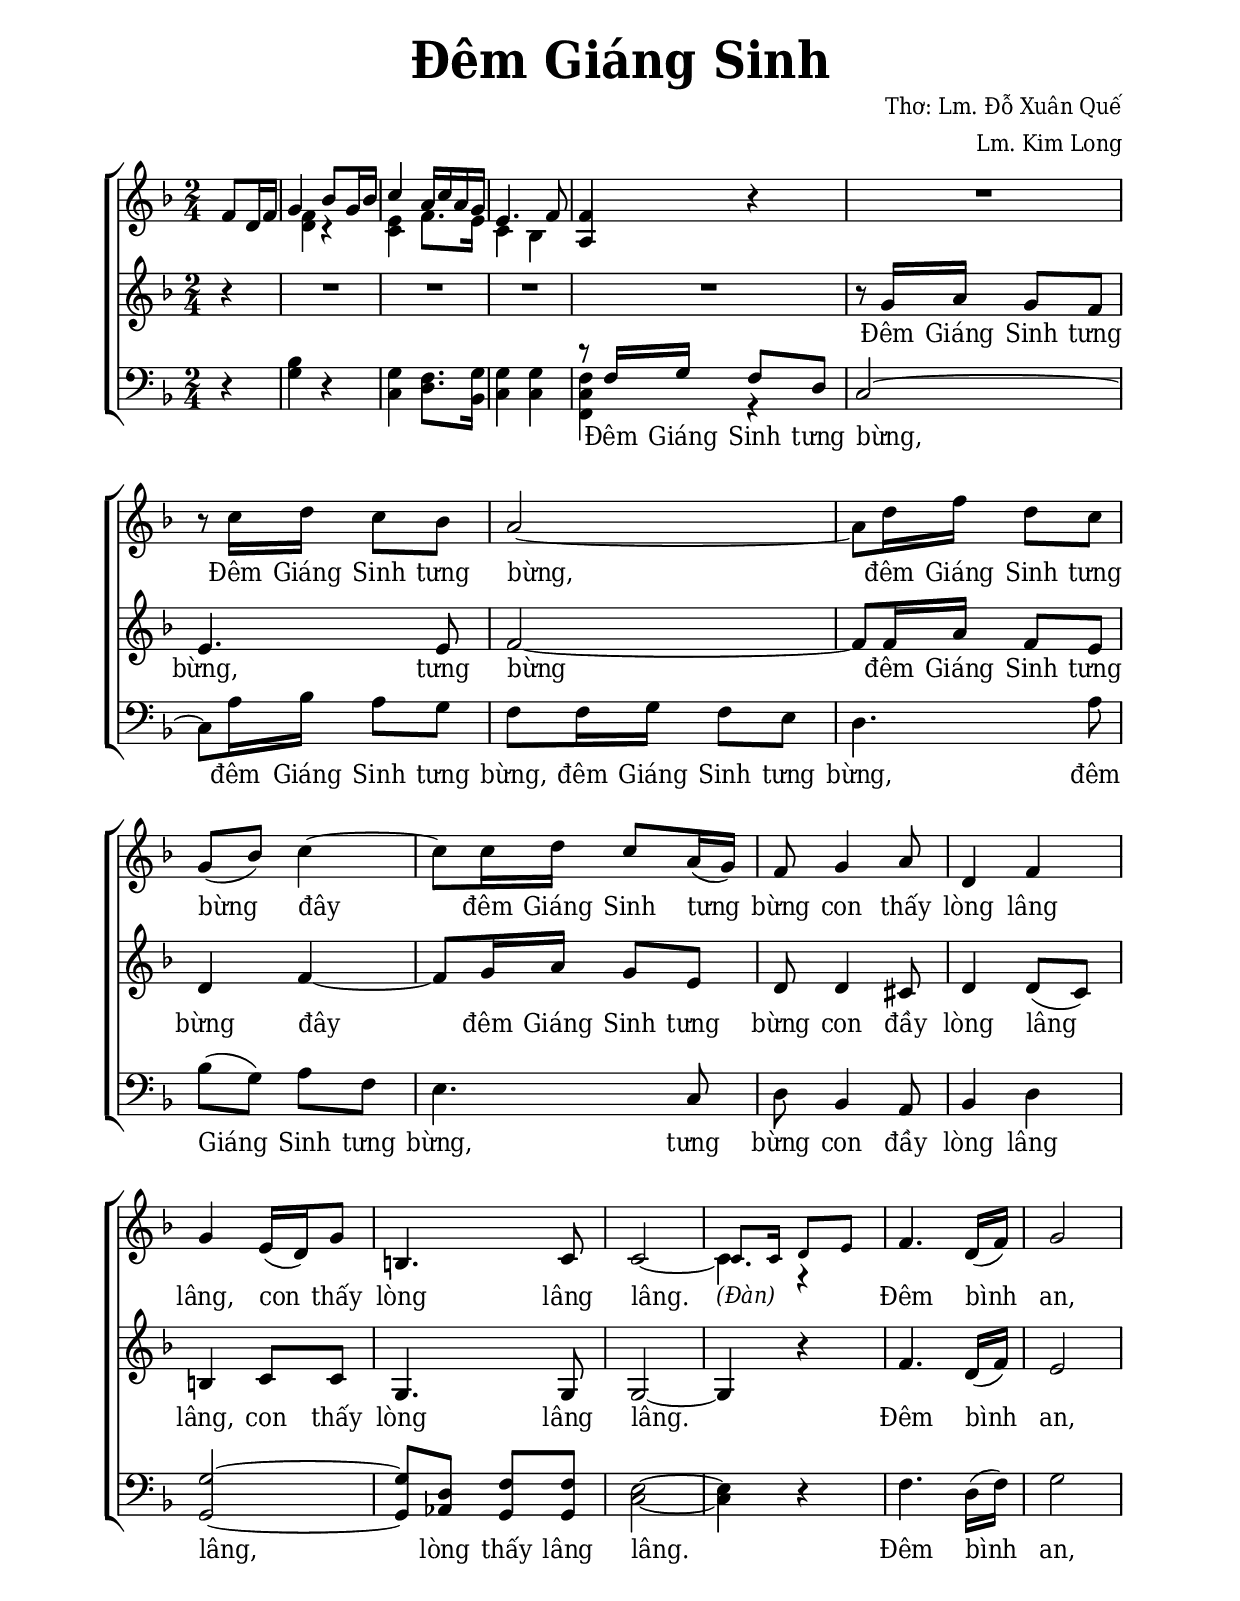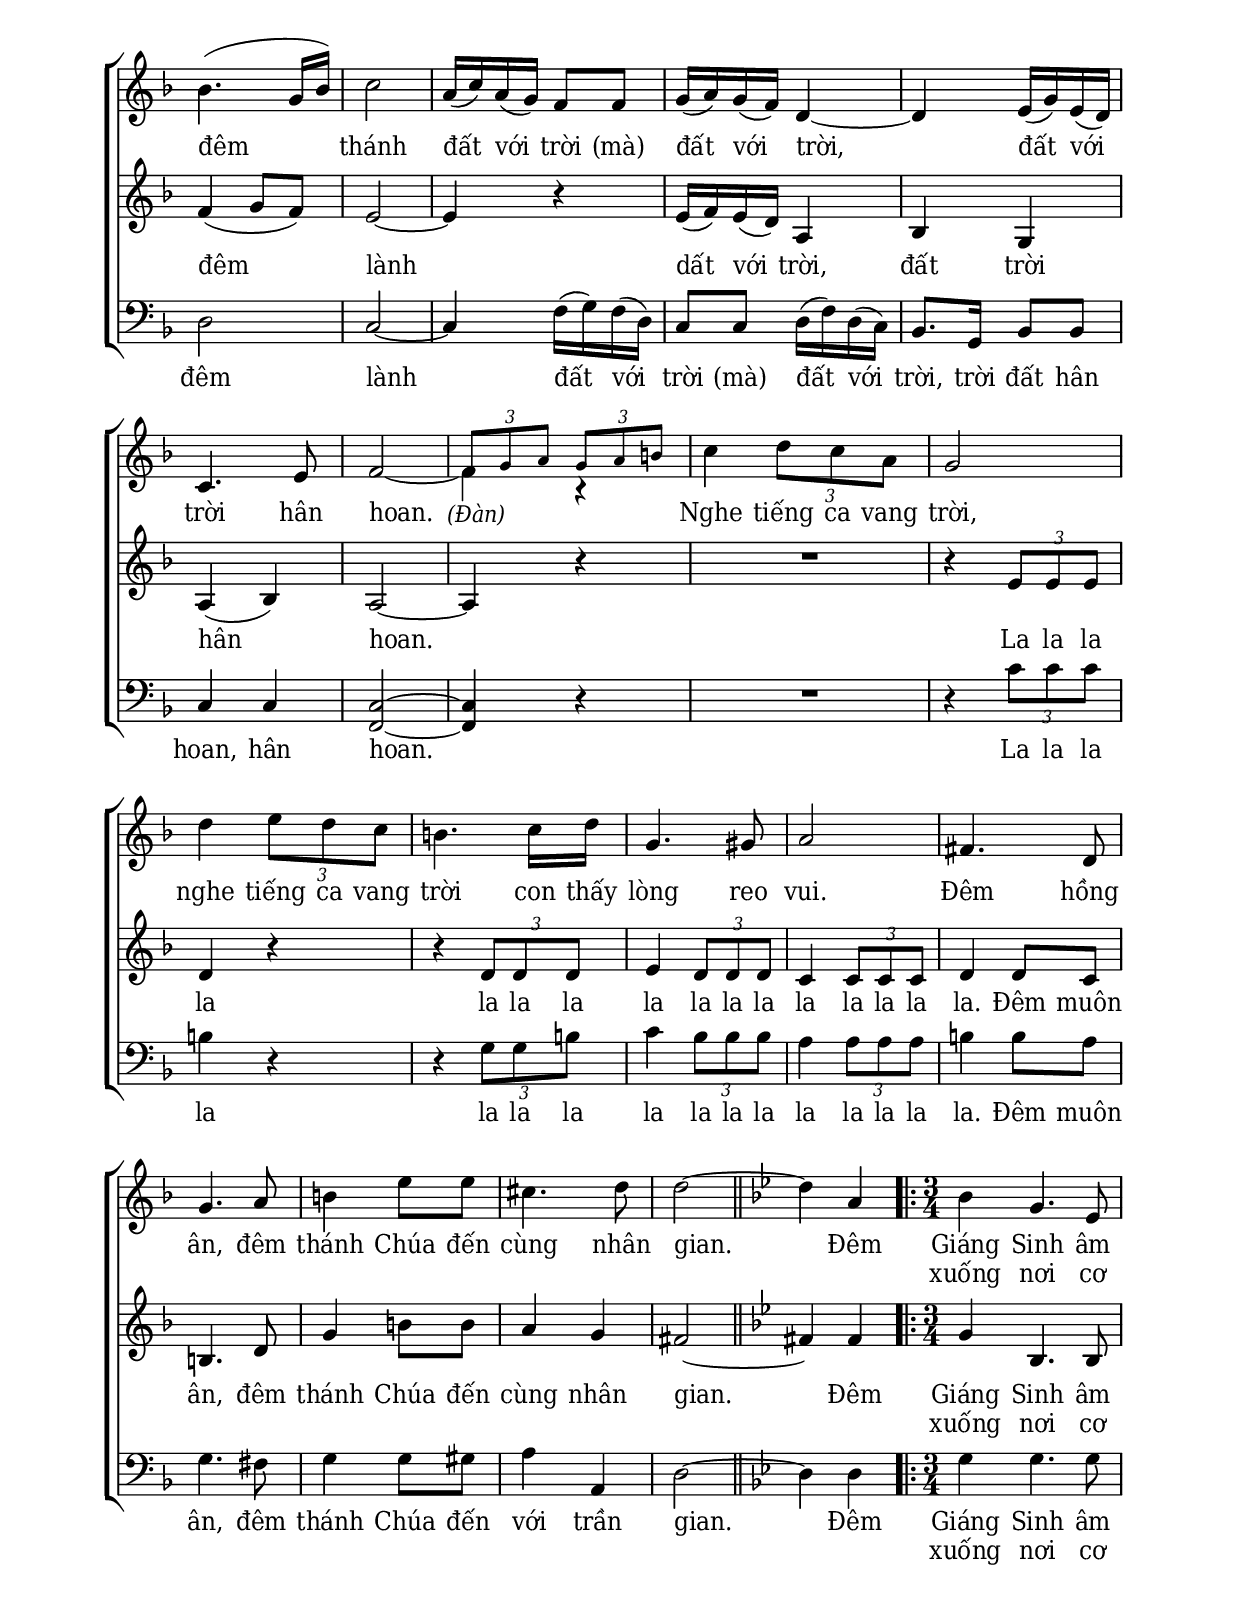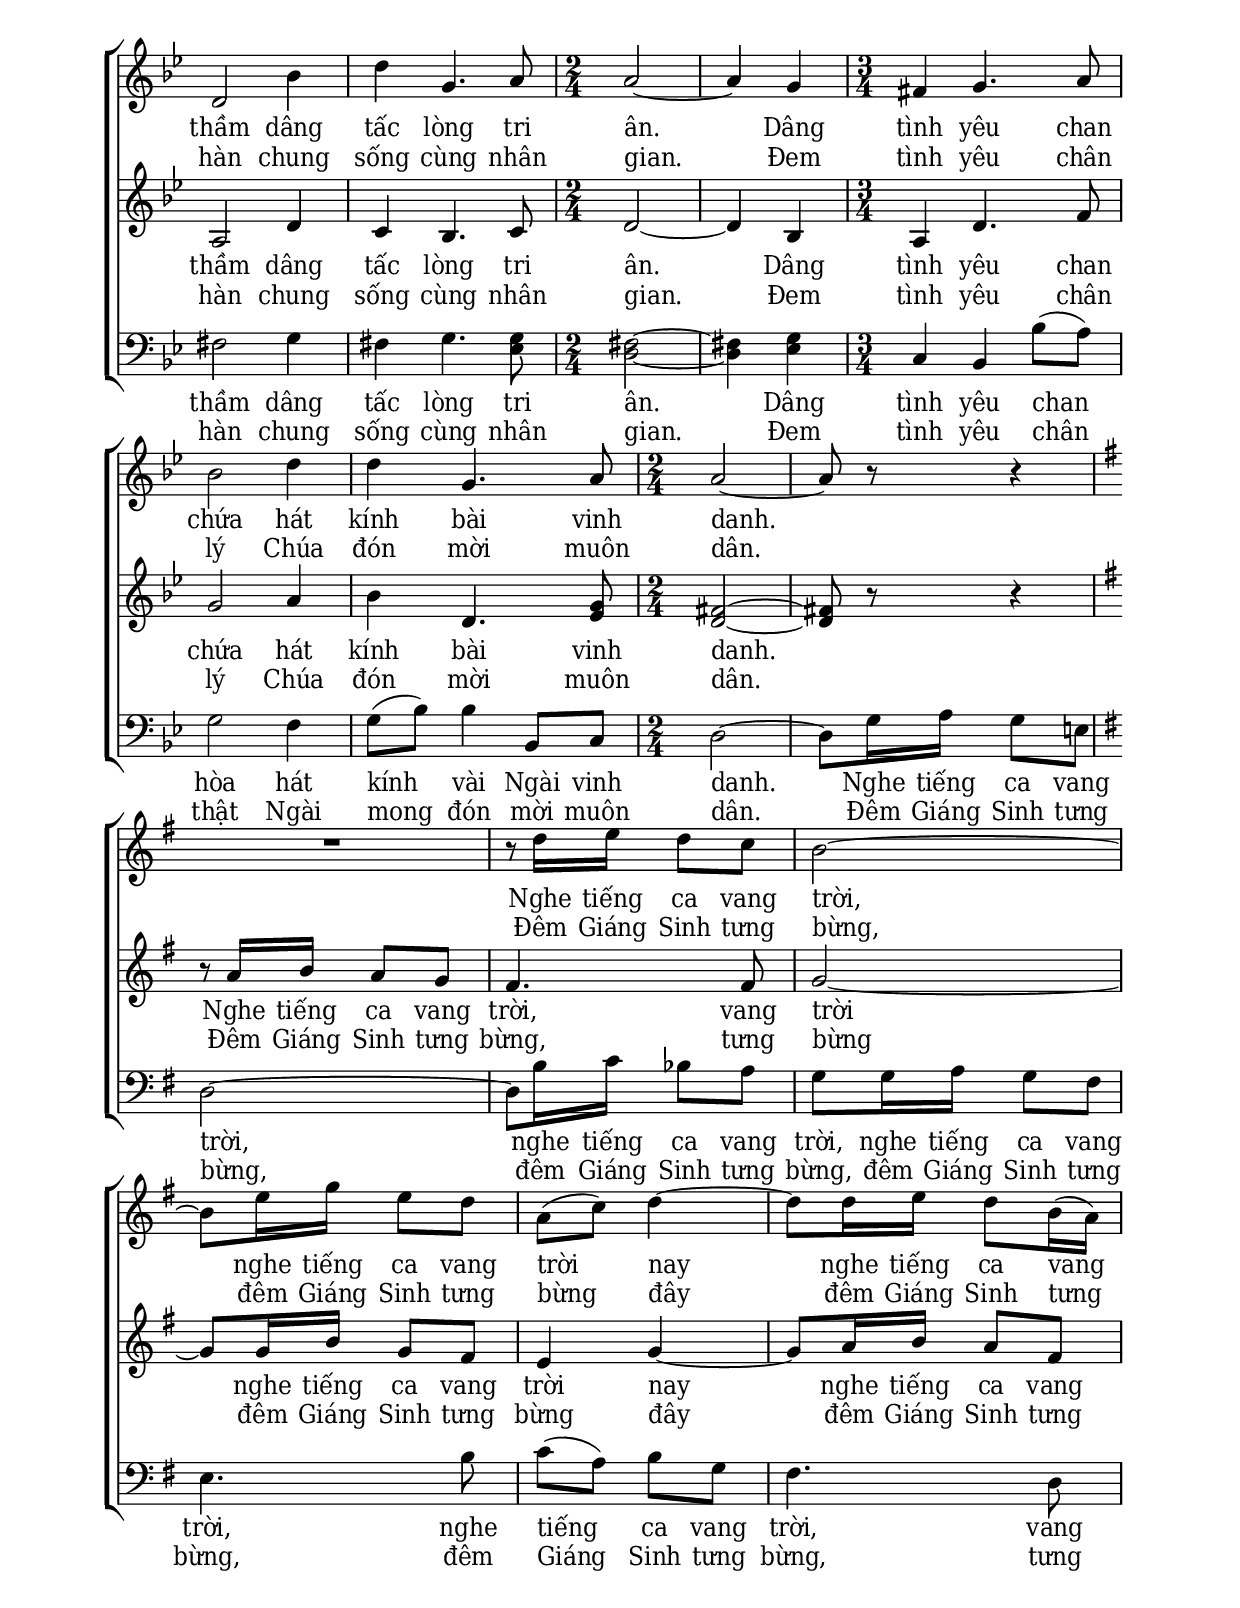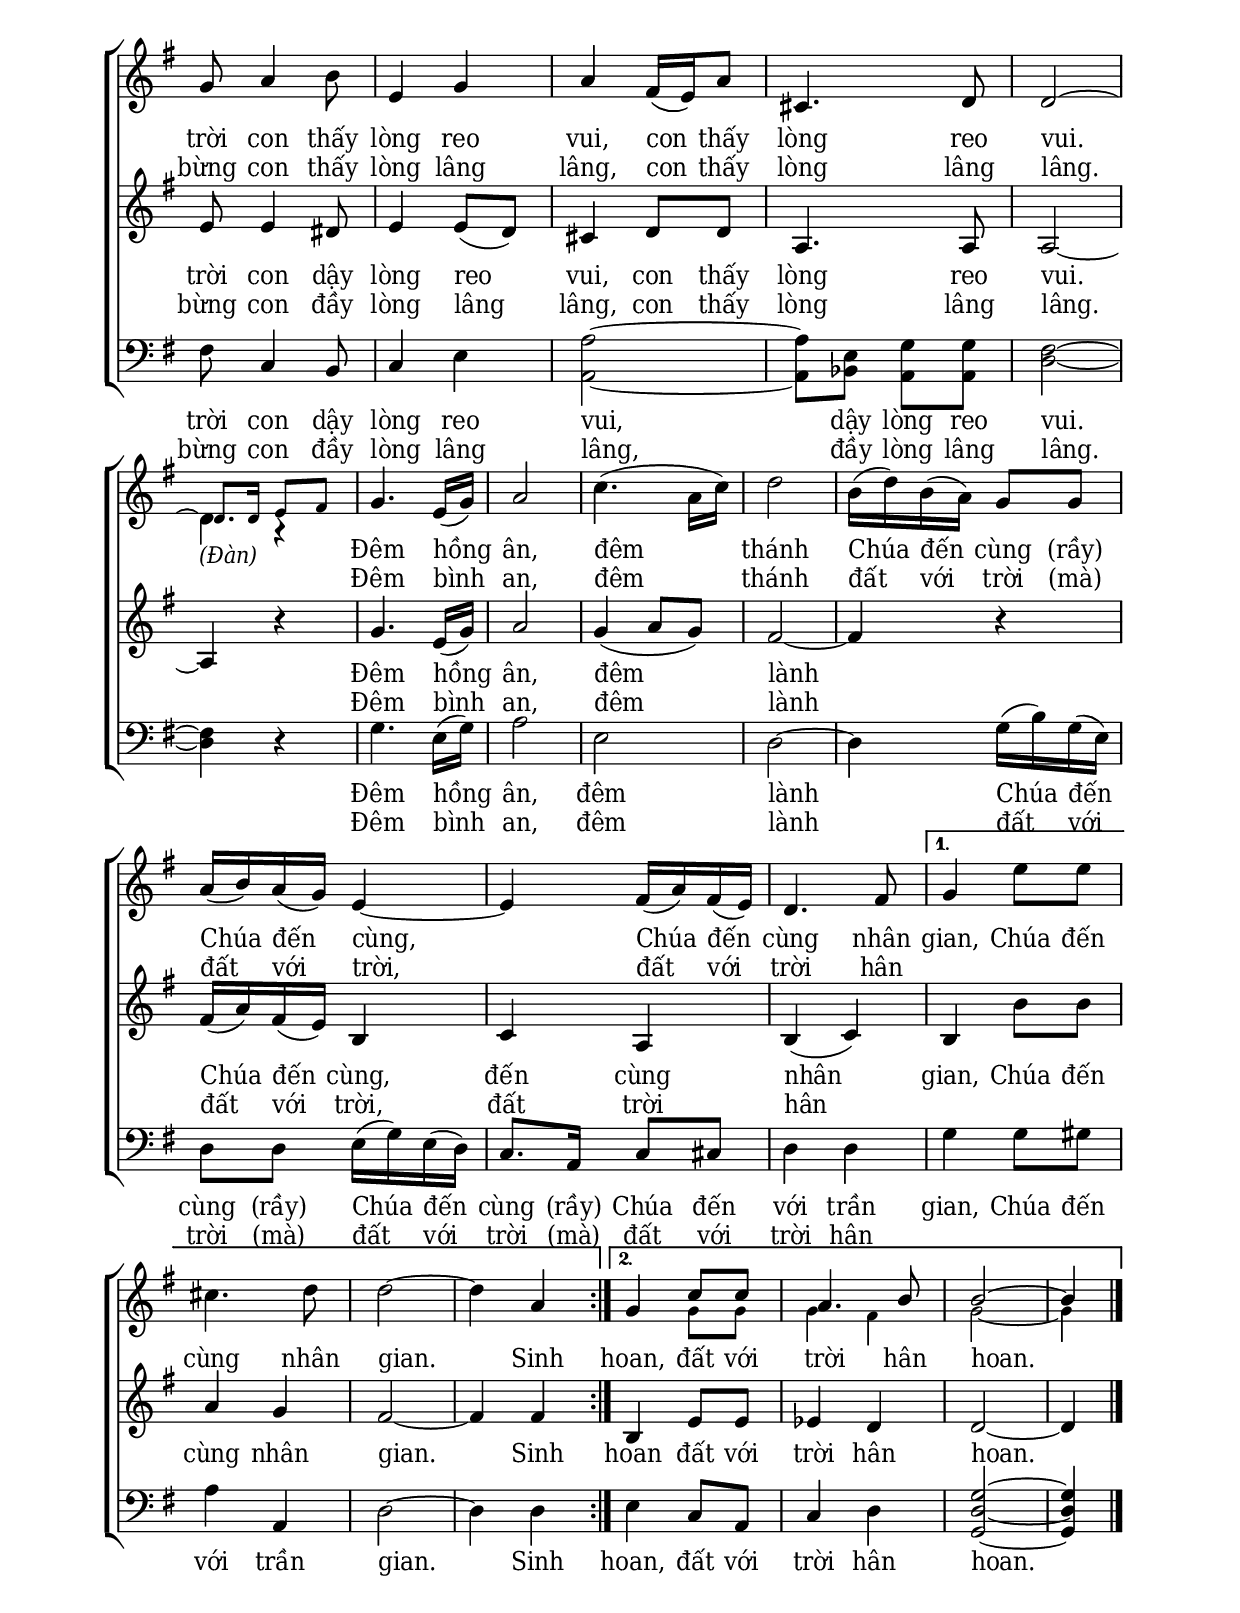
% Cài đặt chung
\version "2.22.1"
\include "english.ly"

\header {
  title = \markup { \fontsize #3 "Đêm Giáng Sinh" }
  composer = "Thơ: Lm. Đỗ Xuân Quế"
  arranger = "Lm. Kim Long"
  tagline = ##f
}

% Đổi kích thước nốt cho bè phụ
notBePhu =
#(define-music-function (font-size music) (number? ly:music?)
   (for-some-music
     (lambda (m)
       (if (music-is-of-type? m 'rhythmic-event)
           (begin
             (set! (ly:music-property m 'tweaks)
                   (cons `(font-size . ,font-size)
                         (ly:music-property m 'tweaks)))
             #t)
           #f))
     music)
   music)

% Nhạc
nhacDiepKhucSop = \relative c' {
  \set Staff.printKeyCancellation = ##f
  \partial 4
  <<
    {
      f8 d16 f |
      g4 bf8 g16 bf |
      c4 a16 c a g |
      e4. f8 |
      <f a,>4
    }
    \\
    {
      \skip 4
      <f d>4 r |
      <e c> f8. e16 |
      c4 bf |
      \skip 4
    }
  >>
  
  r4 |
  R2
  r8 c'16 d c8 bf |
  a2 ~ |
  a8 d16 f d8 c |
  g (bf) c4 ~ |
  c8 c16 d c8 a16 (g) |
  f8 g4 a8 |
  d,4 f |
  g e16 (d) g8 |
  b,!4. c8 |
  c2 ~ |
  <<
    {
      \voiceOne
      \stemDown c4 f,\rest
    }
    \new Voice = "splitpart" \notBePhu -2 {
	    \voiceTwo
	    \stemUp
      <>_\markup {
        \lower #3.3 \halign #-0.5 \italic "(Đàn)"
      }
      c'8. c16 d8 e
    }
  >>
  \oneVoice
  \stemNeutral
  f4. d16 (f) |
  g2 |
  bf4. (g16 bf) |
  c2 |
  a16 (c) a (g) f8 f |
  g16 (a) g (f) d4 ~ |
  d e16 (g) e (d) |
  c4. e8 |
  f2 ~ |
  <<
    {
      \voiceOne
      \stemDown
      <>_\markup {
        \lower #3.3 \halign #-0.5 \italic "(Đàn)"
      }
      f4 b,\rest
    }
    \new Voice = "splitpart" \notBePhu -2 {
	    \voiceTwo
	    \stemUp \tupletUp
      \tuplet 3/2 { f'8 g a } \tuplet 3/2 { g a b! }
    }
  >>
  \oneVoice
  \stemNeutral
  c4 \tuplet 3/2 { d8 c a } |
  g2 |
  d'4 \tuplet 3/2 { e8 d c } |
  b!4. c16 d |
  g,4. gs8 |
  a2 |
  fs4. d8 |
  g4. a8 |
  b!4 e8 e |
  cs4. d8 |
  d2 ~ \bar "||"
  
  \key bf \major
  d4 a
  
  \time 3/4
  
  \repeat volta 2
  {
    bf4 g4. ef8 |
    d2 bf'4 |
    d g,4. a8 |
    \time 2/4
    a2 ~ |
    a4 g |
    \time 3/4
    fs g4. a8 |
    bf2 d4 |
    d g,4. a8 |
    \time 2/4
    a2 ~ |
    a8 r r4 |
    \key g \major
    R2
    r8 d16 e d8 c |
    b2 ~ |
    b8 e16 g e8 d |
    a (c) d4 ~ |
    d8 d16 e d8 b16 (a) |
    g8 a4 b8 |
    e,4 g |
    a fs16 (e) a8 |
    cs,4. d8 |
    d2 ~ |
    <<
      {
        \voiceOne
        \stemDown
        d4 a\rest |
      }
      \new Voice = "splitpart" \notBePhu -2 {
	      \voiceTwo
	      \stemUp
        <>_\markup {
          \halign #-0.5 \italic "(Đàn)"
        }
        d8. d16 e8 fs
      }
    >>
    \oneVoice
    g4. e16 (g) |
    a2 |
    c4. (a16 c) |
    d2 |
    b16 (d) b (a) g8 g |
    a16 (b) a (g) e4 ~ |
    e fs16 (a) fs (e) |
    d4. fs8
  }
  \alternative {
    {
      g4 e'8 e |
      cs4. d8 |
      d2 ~ |
      d4 a
    }
    {
      g4
      <<
        {
          \voiceOne
          c8 c |
          a4. b8 |
          b2 ~ |
          b4
        }
        \new Voice = "splitpart" \notBePhu -2 {
	        \voiceTwo
          g8 g |
          g4 fs |
          g2 ~ |
          g4
        }
      >>
    }
  }
  \bar "|."
  
  
}

nhacDiepKhucAlto = \relative c'' {
  \set Staff.printKeyCancellation = ##f
  r4
  R2*3
  R2
  r8 g16 a g8 f |
  e4. e8 |
  f2 ~ |
  f8 f16 a f8 e |
  d4 f ~ |
  f8 g16 a g8 e |
  d d4 cs8 |
  d4 d8 (c) |
  b!4 c8 c |
  g4. g8 |
  g2 ~ |
  g4 r |
  f'4. d16 (f) |
  e2 |
  f4 (g8 f) |
  e2 ~ |
  e4 r |
  e16 (f) e (d) a4 |
  bf g |
  a (bf) |
  a2 ~ |
  a4 r |
  R2
  r4 \tuplet 3/2 { e'8 e e } |
  d4 r |
  r \tuplet 3/2 { d8 d d } |
  e4 \tuplet 3/2 { d8 d d } |
  c4 \tuplet 3/2 { c8 c c } |
  d4 d8 c |
  b!4. d8 |
  g4 b!8 b |
  a4 g |
  fs2 ~ |
  
  \key bf \major
  fs!4 fs
  \time 3/4
  g4 bf,4. bf8 |
  a2 d4 |
  c bf4. c8 |
  \time 2/4
  d2 ~ |
  d4 bf |
  \time 3/4
  a d4. f8 |
  g2 a4 |
  bf d,4. <g ef>8 |
  \time 2/4
  <fs d>2 ~ |
  <fs! d>8 r r4 |
  \key g \major
  r8 a16 b a8 g |
  fs4. fs8 |
  g2 ~ |
  g8 g16 b g8 fs |
  e4 g ~ |
  g8 a16 b a8 fs |
  e e4 ds8 |
  e4 e8 (d) |
  cs4 d8 d |
  a4. a8 |
  a2 ~ |
  a4 r |
  g'4. e16 (g) |
  a2 |
  g4 (a8 g) |
  fs2 ~ |
  fs4 r |
  fs16 (a) fs (e) b4 |
  c a |
  b (c) |
  b b'8 b |
  a4 g |
  fs2 ~ |
  fs4 fs |
  b,4 e8 e |
  ef4 d |
  d2 ~ |
  d4
  
}

nhacDiepKhucBas = \relative c' {
  \set Staff.printKeyCancellation = ##f
  r4
  <<
    {
      bf r |
      g f8. g16 |
      g4 g |
    }
    {
      g4 r |
      c, d8. bf16 |
      c4 c |
    }
  >>
  <<
    {
      \voiceOne
      r8 f16 g f8 d
    }
    \new Voice = "splitpart" {
	    \voiceTwo
      <f c f,>4 r
    }
  >>
  \oneVoice
  c2 ~ |
  c8 a'16 bf a8 g |
  f f16 g f8 e |
  d4. a'8 |
  bf (g) a f |
  e4. c8 |
  d bf4 a8 |
  bf4 d |
  <<
    {
      g2 ~ |
      g8 d f f |
      e2 ~ |
      e4
    }
    {
      g,2 ~ |
      g8 af g g |
      c2 ~ |
      c4
    }
  >>
  r4 |
  f4. d16 (f) |
  g2 |
  d |
  c ~ |
  c4 f16 (g) f (d) |
  c8 c d16 (f) d (c) |
  bf8. g16 bf8 bf |
  c4 c |
  <c f,>2 ~ |
  <c f,>4 r |
  R2
  r4 \tuplet 3/2 { c'8 c c } |
  b!4 r |
  r \tuplet 3/2 { g8 g b! } |
  c4 \tuplet 3/2 { bf8 bf bf } |
  a4 \tuplet 3/2 { a8 a a } |
  b!4 b8 a |
  g4. fs8 |
  g4 g8 gs |
  a4 a, |
  d2 ~ |
  
  \key bf \major
  d4 d |
  \time 3/4
  g4 g4. g8 |
  fs2 g4 |
  fs g4. <g ef>8 |
  \time 2/4
  <fs d>2 ~ |
  <fs! d>4 <g ef> |
  \time 3/4
  c, bf bf'8 (a) |
  g2 f4 |
  g8 (bf) bf4 bf,8 c |
  d2 ~ |
  d8 g16 a g8 e! |
  \key g \major
  d2 ~ |
  d8 b'16 c bf8 a |
  g g16 a g8 fs |
  e4. b'8 |
  c (a) b g |
  fs4. d8 |
  fs c4 b8 |
  c4 e |
  <<
    {
      a2 ~ |
      a8 e g g |
      fs2 ~ |
      fs4
    }
    {
      a,2 ~ |
      a8 bf a a |
      d2 ~ |
      d4
    }
  >>
  r4 |
  g4. e16 (g) |
  a2 |
  e |
  d ~ |
  d4 g16 (b) g (e) |
  d8 d e16 (g) e (d) |
  c8. a16 c8 cs |
  d4 d |
  g g8 gs |
  a4 a, |
  d2 ~ |
  d4 d |
  e4 c8 a |
  c4 d |
  <g d g,>2 ~ |
  <g d g,>4
}

% Lời
loiDiepKhucSop = \lyricmode {
  Đêm Giáng Sinh tưng bừng,
  đêm Giáng Sinh tưng bừng đây đêm Giáng Sinh tưng bừng
  con thấy lòng lâng lâng, con thấy lòng lâng lâng.
  Đêm bình an, đêm thánh đất với trời (mà) đất với trời,
  đất với trời hân hoan.
  Nghe tiếng ca vang trời,
  nghe tiếng ca vang trời con thấy lòng reo vui.
  Đêm hồng ân, đêm thánh Chúa đến cùng nhân gian.
  Đêm
  \repeat volta 2 {
    <<
      {
        Giáng Sinh âm thầm dâng tấc lòng tri ân.
        Dâng tình yêu chan chứa hát kính bài vinh danh.
        Nghe tiếng ca vang trời,
        nghe tiếng ca vang trời nay nghe tiếng ca vang trời
        con thấy lòng reo vui, con thấy lòng reo vui.
        Đêm hồng ân, đêm thánh Chúa đến cùng (rầy) Chúa đến cùng,
        Chúa đến cùng nhân
      }
      \new Lyrics = "phienKhucSopHai"
        \with { alignBelowContext = "phienKhucSopMot" }
        {
	        \set associatedVoice = "beSop"
          xuống nơi cơ hàn chung sống cùng nhân gian.
          Đem tình yêu chân lý Chúa đón mời muôn dân.
          Đêm Giáng Sinh tưng bừng,
          đêm Giáng Sinh tưng bừng đây
          đêm Giáng Sinh tưng bừng con thấy lòng lâng lâng,
          con thấy lòng lâng lâng.
          Đêm bình an, đêm thánh đất với trời (mà)
          đất với trời, đất với trời hân
        }
    >>
  }
  \alternative {
    {
  gian,
  Chúa đến cùng nhân gian.
  Sinh
    }
    {
  hoan, đất với trời hân hoan.
    }
  }
}

loiDiepKhucAlto = \lyricmode {
  Đêm Giáng Sinh tưng bừng, tưng bừng
  đêm Giáng Sinh tưng bừng đây đêm Giáng Sinh tưng bừng
  con đầy lòng lâng lâng, con thấy lòng lâng lâng.
  Đêm bình an, đêm lành dất với trời, đất trời hân hoan.
  La la la la la la la la la la la la la la la la.
  Đêm muôn ân, đêm thánh Chúa đến cùng nhân gian.
  Đêm
  \repeat volta 2 {
    <<
      {
        Giáng Sinh âm thầm dâng tấc lòng tri ân.
        Dâng tình yêu chan chứa hát kính bài vinh danh.
        Nghe tiếng ca vang trời, vang trời
        nghe tiếng ca vang trời nay nghe tiếng ca vang trời
        con dậy lòng reo vui, con thấy lòng reo vui.
        Đêm hồng ân, đêm lành Chúa đến cùng, đến cùng nhân
      }
      \new Lyrics = "phienKhucAltoHai"
        \with { alignBelowContext = "phienKhucAltoMot" }
        {
	        \set associatedVoice = "beAlto"
	        xuống nơi cơ hàn chung sống cùng nhân gian.
          Đem tình yêu chân lý Chúa đón mời muôn dân.
          Đêm Giáng Sinh tưng bừng,
          tưng bừng 
          đêm Giáng Sinh tưng bừng đây đêm Giáng Sinh tưng bừng
          con đầy lòng lâng lâng, con thấy lòng lâng lâng.
          Đêm bình an, đêm lành đất với trời, đất trời hân
      }
    >>
  }
  \alternative {
    {
      gian,
      Chúa đến cùng nhân gian.
      Sinh
    }
    {
      hoan đất với trời hân hoan.
    }
  }
}

loiDiepKhucBas = \lyricmode {
  \repeat unfold 6 { _ }
  Đêm Giáng Sinh tưng bừng, đêm Giáng Sinh tưng bừng,
  đêm Giáng Sinh tưng bừng, đêm Giáng Sinh tưng bừng,
  tưng bừng con đầy lòng lâng lâng, lòng thấy lâng lâng.
  Đêm bình an, đêm lành đất với trời (mà) đất với trời,
  trời đất hân hoan, hân hoan.
  La la la la la la la la la la la la la la la la.
  Đêm muôn ân, đêm thánh Chúa đến với trần gian.
  Đêm
  \repeat volta 2 {
  <<
    {
      Giáng Sinh âm thầm dâng tấc lòng tri ân.
      Dâng tình yêu chan hòa hát kính vài Ngài vinh danh.
      Nghe tiếng ca vang trời, nghe tiếng ca vang trời,
      nghe tiếng ca vang trời, nghe tiếng ca vang trời,
      vang trời con dậy lòng reo vui, dậy lòng reo vui.
      Đêm hồng ân, đêm lành Chúa đến cùng (rầy)
      Chúa đến cùng (rầy) Chúa đến với trần
    }
    \new Lyrics = "phienKhucBasHai"
      \with { alignBelowContext = "phienKhucBasMot" }
      {
	      \set associatedVoice = "beBas"
	      xuống nơi cơ hàn chung sống cùng nhân gian.
	      Đem tình yêu chân thật Ngài mong đón mời muôn dân.
	      Đêm Giáng Sinh tưng bừng,
	      đêm Giáng Sinh tưng bừng, đêm Giáng Sinh tưng bừng,
	      đêm Giáng Sinh tưng bừng,
	      tưng bừng con đầy lòng lâng lâng, đầy lòng lâng lâng.
	      Đêm bình an, đêm lành đất với trời (mà)
	      đất với trời (mà) đất với trời hân
      }
  >>
  }
  \alternative {
    {
      gian,
      Chúa đến với trần gian.
      Sinh
    }
    {
      hoan, đất với trời hân hoan.
    }
  }
}

% Dàn trang
\paper {
  #(set-paper-size "a4")
  top-margin = 15\mm
  bottom-margin = 20\mm
  left-margin = 20\mm
  right-margin = 20\mm
  indent = #0
  #(define fonts
    (make-pango-font-tree
      "Deja Vu Serif Condensed"
      "Deja Vu Serif Condensed"
      "Deja Vu Serif Condensed"
      (/ 20 20)))
  print-page-number = #f
  %page-count = #4
  %ragged-bottom = ##f
  systems-per-page = 4
}

TongNhip = {
  \key f \major \time 2/4
  \set Timing.beamExceptions = #'()
  \set Timing.baseMoment = #(ly:make-moment 1/4)
  \set Timing.beatStructure = #'(1 1)
}

\score {
  \new ChoirStaff <<
    \new Staff <<
        \clef treble
        \new Voice = beSop {
          \TongNhip \nhacDiepKhucSop
        }
      \new Lyrics = "phienKhucSopMot" \lyricsto beSop \loiDiepKhucSop
    >>
    \new Staff <<
        \clef treble
        \new Voice = beAlto {
          \TongNhip \nhacDiepKhucAlto
        }
      \new Lyrics = "phienKhucAltoMot" \lyricsto beAlto \loiDiepKhucAlto
    >>
    \new Staff <<
        \clef "bass"
        \new Voice = beBas {
          \TongNhip \nhacDiepKhucBas
        }
      \new Lyrics = "phienKhucBasMot" \lyricsto beBas \loiDiepKhucBas
    >>
  >>
  \layout {
    \override Lyrics.LyricSpace.minimum-distance = #1
    \override Score.BarNumber.break-visibility = ##(#f #f #f)
    \override Score.SpacingSpanner.uniform-stretching = ##t
    \context {
      \Staff \RemoveEmptyStaves
      \override VerticalAxisGroup.remove-first = ##t
    }
  }
}
